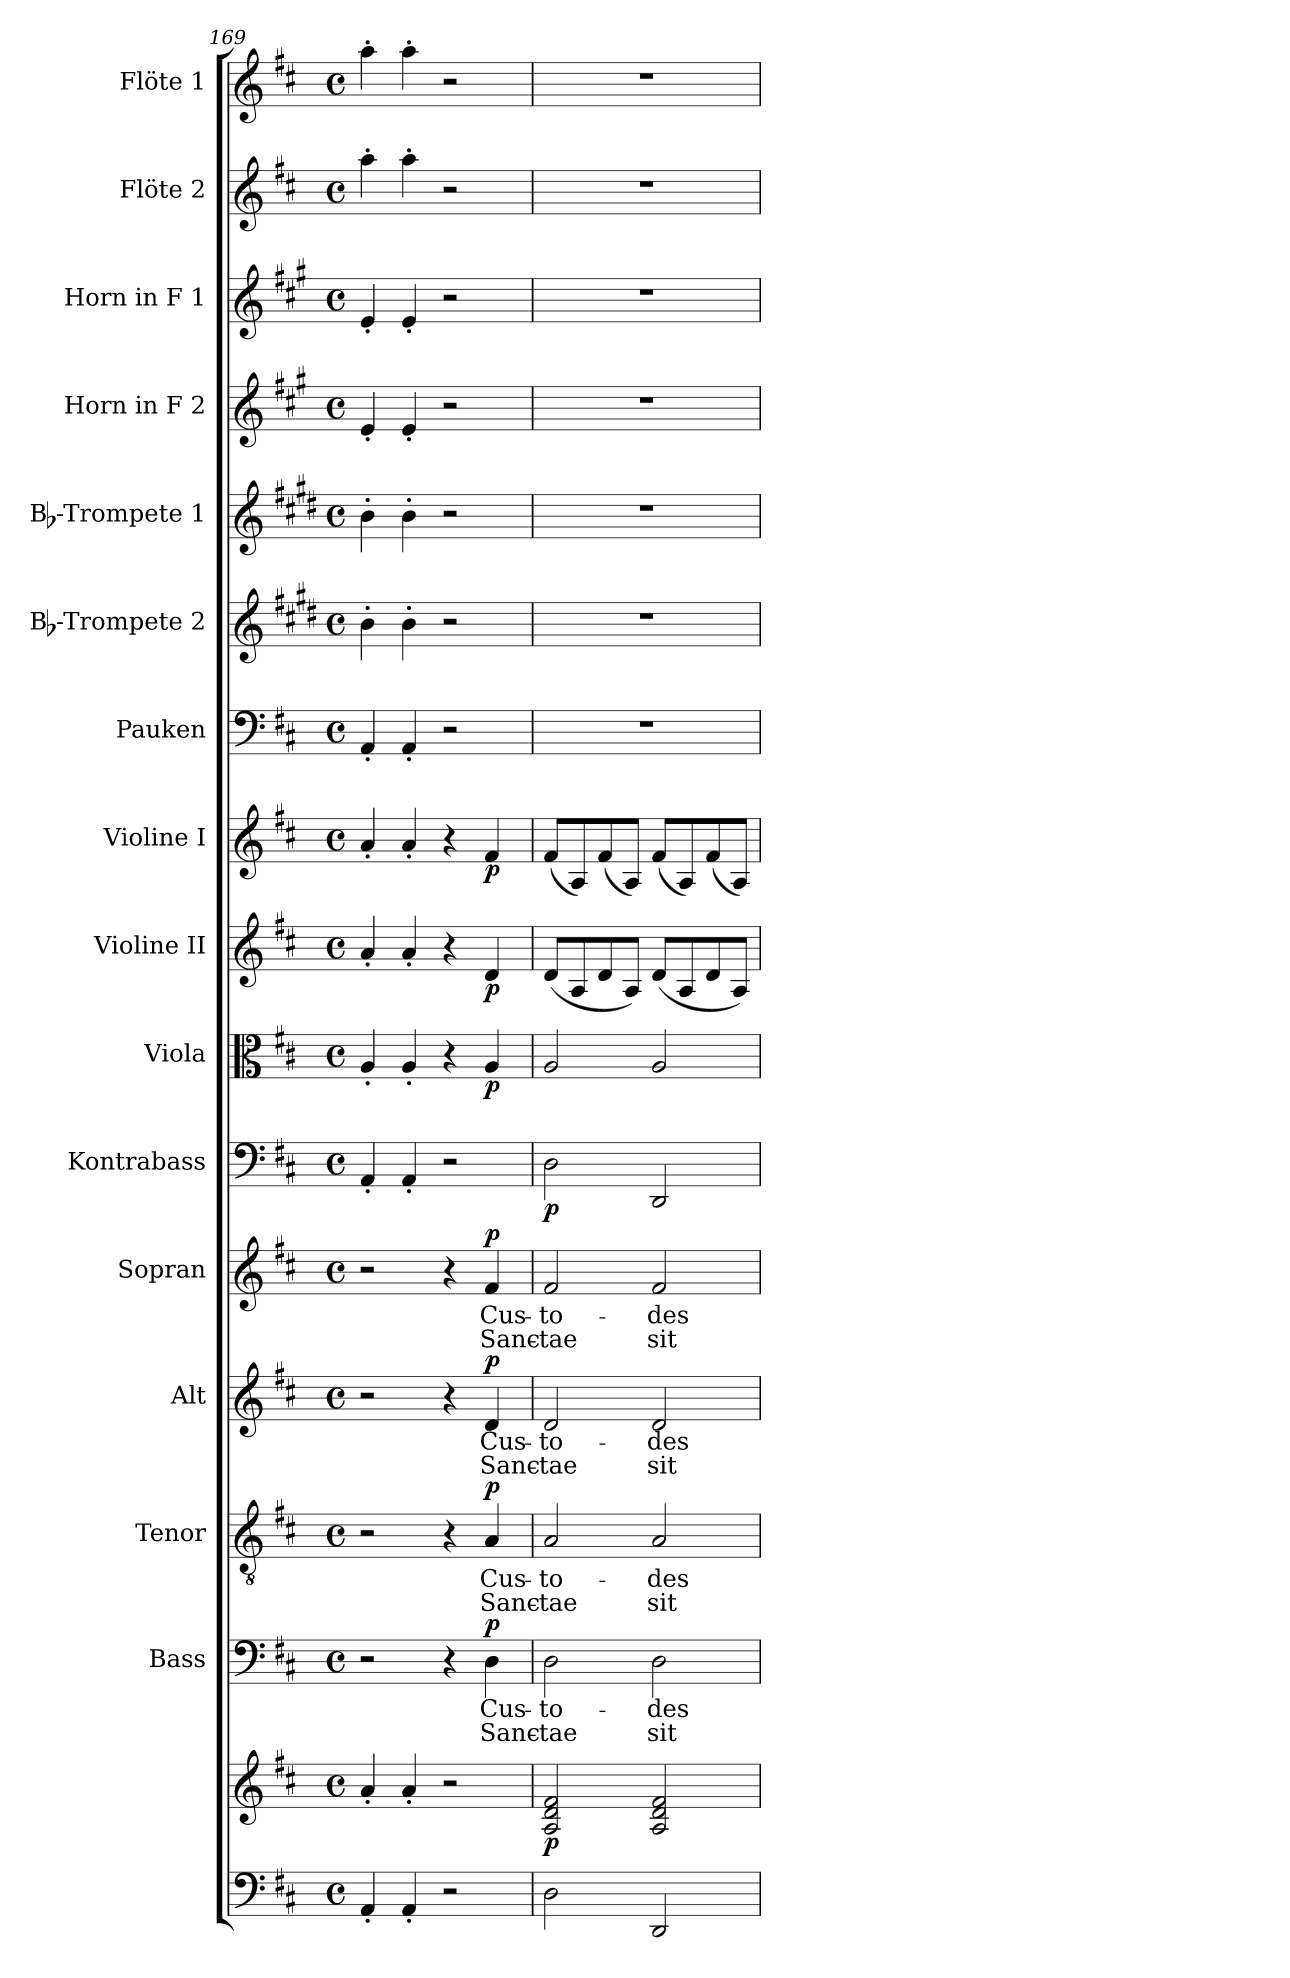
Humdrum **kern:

**kern	**kern	**dynam	**kern	**text	**text	**dynam	**kern	**text	**text	**dynam	**kern	**text	**text	**dynam	**kern	**text	**text	**dynam	**kern	**dynam	**kern	**dynam	**kern	**dynam	**kern	**dynam	**kern	**kern	**kern	**kern	**kern	**kern	**kern
*part16	*part16	*part16	*part15	*part15	*part15	*part15	*part14	*part14	*part14	*part14	*part13	*part13	*part13	*part13	*part12	*part12	*part12	*part12	*part11	*part11	*part10	*part10	*part9	*part9	*part8	*part8	*part7	*part6	*part5	*part4	*part3	*part2	*part1
*staff17	*staff16	*staff16/17	*staff15	*staff15	*staff15	*staff15	*staff14	*staff14	*staff14	*staff14	*staff13	*staff13	*staff13	*staff13	*staff12	*staff12	*staff12	*staff12	*staff11	*staff11	*staff10	*staff10	*staff9	*staff9	*staff8	*staff8	*staff7	*staff6	*staff5	*staff4	*staff3	*staff2	*staff1
*	*	*	*I"Bass	*	*	*	*I"Tenor	*	*	*	*I"Alt	*	*	*	*I"Sopran	*	*	*	*I"Kontrabass	*	*I"Viola	*	*I"Violine II	*	*I"Violine I	*	*I"Pauken	*I"Bb-Trompete 2	*I"Bb-Trompete 1	*I"Horn in F 2	*I"Horn in F 1	*I"Flöte 2	*I"Flöte 1
*	*	*	*I'B.	*	*	*	*I'T.	*	*	*	*I'A.	*	*	*	*I'S.	*	*	*	*I'Kb.	*	*I'Vla.	*	*I'Vl. II	*	*I'Vl. I	*	*I'Pk.	*I'Bb Trp. 2	*I'Bb Trp. 1	*	*	*I'Fl. 2	*I'Fl. 1
*clefF4	*clefG2	*	*clefF4	*	*	*	*clefGv2	*	*	*	*clefG2	*	*	*	*clefG2	*	*	*	*clefF4	*	*clefC3	*	*clefG2	*	*clefG2	*	*clefF4	*clefG2	*clefG2	*clefG2	*clefG2	*clefG2	*clefG2
*	*	*	*	*	*	*	*	*	*	*	*	*	*	*	*	*	*	*	*ITrd7c12	*	*	*	*	*	*	*	*	*ITrd1c2	*ITrd1c2	*ITrd4c7	*ITrd4c7	*	*
*k[f#c#]	*k[f#c#]	*	*k[f#c#]	*	*	*	*k[f#c#]	*	*	*	*k[f#c#]	*	*	*	*k[f#c#]	*	*	*	*k[f#c#]	*	*k[f#c#]	*	*k[f#c#]	*	*k[f#c#]	*	*k[f#c#]	*k[f#c#]	*k[f#c#]	*k[f#c#]	*k[f#c#]	*k[f#c#]	*k[f#c#]
*D:	*D:	*	*D:	*	*	*	*D:	*	*	*	*D:	*	*	*	*D:	*	*	*	*D:	*	*D:	*	*D:	*	*D:	*	*D:	*D:	*D:	*D:	*D:	*D:	*D:
*M4/4	*M4/4	*	*M4/4	*	*	*	*M4/4	*	*	*	*M4/4	*	*	*	*M4/4	*	*	*	*M4/4	*	*M4/4	*	*M4/4	*	*M4/4	*	*M4/4	*M4/4	*M4/4	*M4/4	*M4/4	*M4/4	*M4/4
*met(c)	*met(c)	*	*met(c)	*	*	*	*met(c)	*	*	*	*met(c)	*	*	*	*met(c)	*	*	*	*met(c)	*	*met(c)	*	*met(c)	*	*met(c)	*	*met(c)	*met(c)	*met(c)	*met(c)	*met(c)	*met(c)	*met(c)
=169	=169	=169	=169	=169	=169	=169	=169	=169	=169	=169	=169	=169	=169	=169	=169	=169	=169	=169	=169	=169	=169	=169	=169	=169	=169	=169	=169	=169	=169	=169	=169	=169	=169
4AA'</	4a'</	.	2r	.	.	.	2r	.	.	.	2r	.	.	.	2r	.	.	.	4AAA'</	.	4A'</	.	4a'</	.	4a'</	.	4AA'</	4a'>\	4a'>\	4A'</	4A'</	4aa'>\	4aa'>\
4AA'</	4a'</	.	.	.	.	.	.	.	.	.	.	.	.	.	.	.	.	.	4AAA'</	.	4A'</	.	4a'</	.	4a'</	.	4AA'</	4a'>\	4a'>\	4A'</	4A'</	4aa'>\	4aa'>\
2r	2r	.	4r	.	.	.	4r	.	.	.	4r	.	.	.	4r	.	.	.	2r	.	4r	.	4r	.	4r	.	2r	2r	2r	2r	2r	2r	2r
!	!	!	!	!LO:LY:b	!LO:LY:b	!LO:DY:a	!	!LO:LY:b	!LO:LY:b	!LO:DY:a	!	!LO:LY:b	!LO:LY:b	!LO:DY:a	!	!LO:LY:b	!LO:LY:b	!LO:DY:a	!	!	!	!LO:DY:b	!	!LO:DY:b	!	!LO:DY:b	!	!	!	!	!	!	!
.	.	.	4D\	Cus-	Sanc-	p	4A/	Cus-	Sanc-	p	4d/	Cus-	Sanc-	p	4f#/	Cus-	Sanc-	p	.	.	4A/	p	4d/	p	4f#/	p	.	.	.	.	.	.	.
=170	=170	=170	=170	=170	=170	=170	=170	=170	=170	=170	=170	=170	=170	=170	=170	=170	=170	=170	=170	=170	=170	=170	=170	=170	=170	=170	=170	=170	=170	=170	=170	=170	=170
!	!	!LO:DY:b	!	!LO:LY:b	!LO:LY:b	!	!	!LO:LY:b	!LO:LY:b	!	!	!LO:LY:b	!LO:LY:b	!	!	!LO:LY:b	!LO:LY:b	!	!	!LO:DY:b	!	!	!	!	!	!	!	!	!	!	!	!	!
2D\	2A/ 2d/ 2f#/	p	2D\	-to-	-tae	.	2A/	-to-	-tae	.	2d/	-to-	-tae	.	2f#/	-to-	-tae	.	2DD\	p	2A/	.	(<8d/L	.	(<8f#/L	.	1r	1r	1r	1r	1r	1r	1r
.	.	.	.	.	.	.	.	.	.	.	.	.	.	.	.	.	.	.	.	.	.	.	8A/	.	8A/)	.	.	.	.	.	.	.	.
.	.	.	.	.	.	.	.	.	.	.	.	.	.	.	.	.	.	.	.	.	.	.	8d/	.	(<8f#/	.	.	.	.	.	.	.	.
.	.	.	.	.	.	.	.	.	.	.	.	.	.	.	.	.	.	.	.	.	.	.	8A/J)	.	8A/J)	.	.	.	.	.	.	.	.
!	!	!	!	!LO:LY:b	!LO:LY:b	!	!	!LO:LY:b	!LO:LY:b	!	!	!LO:LY:b	!LO:LY:b	!	!	!LO:LY:b	!LO:LY:b	!	!	!	!	!	!	!	!	!	!	!	!	!	!	!	!
2DD/	2A/ 2d/ 2f#/	.	2D\	-des	sit	.	2A/	-des	sit	.	2d/	-des	sit	.	2f#/	-des	sit	.	2DDD/	.	2A/	.	(<8d/L	.	(<8f#/L	.	.	.	.	.	.	.	.
.	.	.	.	.	.	.	.	.	.	.	.	.	.	.	.	.	.	.	.	.	.	.	8A/	.	8A/)	.	.	.	.	.	.	.	.
.	.	.	.	.	.	.	.	.	.	.	.	.	.	.	.	.	.	.	.	.	.	.	8d/	.	(<8f#/	.	.	.	.	.	.	.	.
.	.	.	.	.	.	.	.	.	.	.	.	.	.	.	.	.	.	.	.	.	.	.	8A/J)	.	8A/J)	.	.	.	.	.	.	.	.
=	=	=	=	=	=	=	=	=	=	=	=	=	=	=	=	=	=	=	=	=	=	=	=	=	=	=	=	=	=	=	=	=	=
*-	*-	*-	*-	*-	*-	*-	*-	*-	*-	*-	*-	*-	*-	*-	*-	*-	*-	*-	*-	*-	*-	*-	*-	*-	*-	*-	*-	*-	*-	*-	*-	*-	*-
